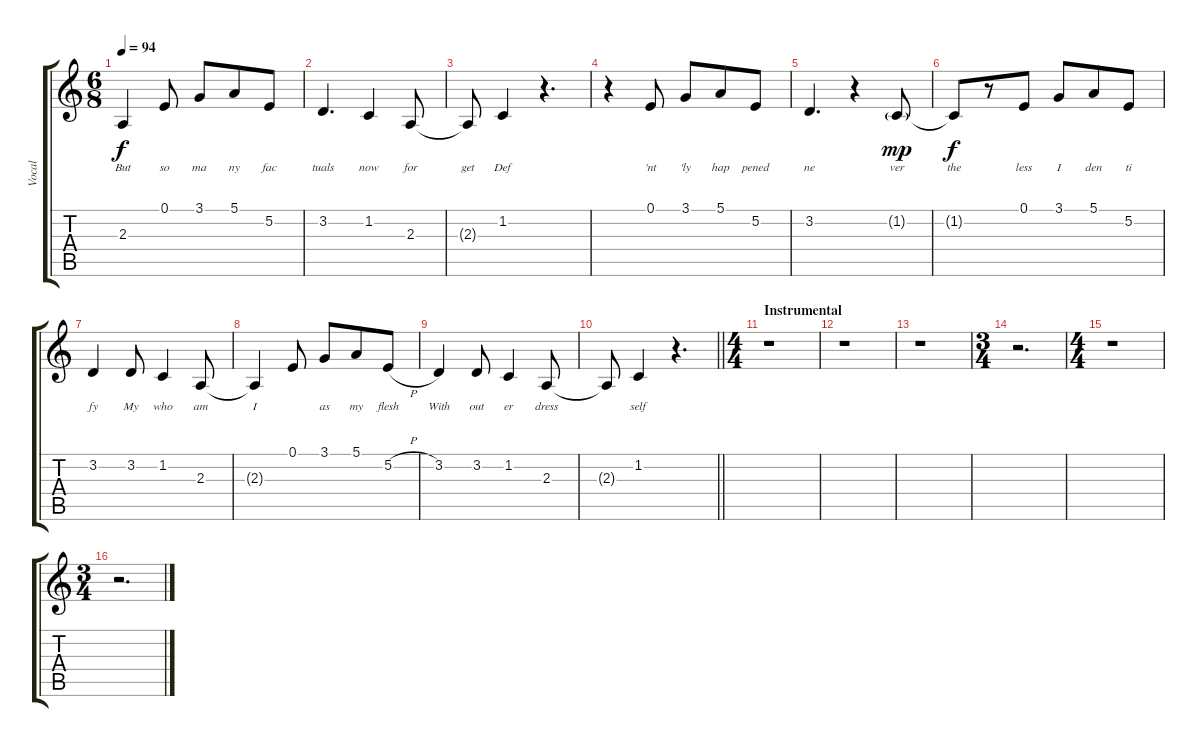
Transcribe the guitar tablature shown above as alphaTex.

\track ("Vocal" "Vocal") {instrument acousticgrandpiano}
\staff {score tabs}
\tuning (E4 B3 G3 D3 A2 E2) {hide}
\ts (6 8)
\tempo 94
\clef g2
\ks c
2.3{t}.4{lyrics (0 "But") lyrics (1 "") lyrics (2 "") lyrics (3 "") lyrics (4 "") dy f} 0.1.8{lyrics (0 "so") lyrics (1 "") lyrics (2 "") lyrics (3 "") lyrics (4 "")} 3.1.8{lyrics (0 "ma") lyrics (1 "") lyrics (2 "") lyrics (3 "") lyrics (4 "")} 5.1.8{lyrics (0 "ny") lyrics (1 "") lyrics (2 "") lyrics (3 "") lyrics (4 "")} 5.2.8{lyrics (0 "fac") lyrics (1 "") lyrics (2 "") lyrics (3 "") lyrics (4 "")} |
3.2.4{d lyrics (0 "tuals") lyrics (1 "") lyrics (2 "") lyrics (3 "") lyrics (4 "")} 1.2.4{lyrics (0 "now") lyrics (1 "") lyrics (2 "") lyrics (3 "") lyrics (4 "")} 2.3.8{lyrics (0 "for") lyrics (1 "") lyrics (2 "") lyrics (3 "") lyrics (4 "")} |
2.3{t}.8{lyrics (0 "get") lyrics (1 "") lyrics (2 "") lyrics (3 "") lyrics (4 "")} 1.2.4{lyrics (0 "Def") lyrics (1 "") lyrics (2 "") lyrics (3 "") lyrics (4 "")} r.4{d} |
r.4 0.1.8{lyrics (0 "'nt") lyrics (1 "") lyrics (2 "") lyrics (3 "") lyrics (4 "")} 3.1.8{lyrics (0 "'ly") lyrics (1 "") lyrics (2 "") lyrics (3 "") lyrics (4 "")} 5.1.8{lyrics (0 "hap") lyrics (1 "") lyrics (2 "") lyrics (3 "") lyrics (4 "")} 5.2.8{lyrics (0 "pened") lyrics (1 "") lyrics (2 "") lyrics (3 "") lyrics (4 "")} |
3.2.4{d lyrics (0 "ne") lyrics (1 "") lyrics (2 "") lyrics (3 "") lyrics (4 "")} r.4 1.2{g}.8{lyrics (0 "ver") lyrics (1 "") lyrics (2 "") lyrics (3 "") lyrics (4 "") dy mp} |
1.2{t}.8{lyrics (0 "the") lyrics (1 "") lyrics (2 "") lyrics (3 "") lyrics (4 "") dy f} r.8 0.1.8{lyrics (0 "less") lyrics (1 "") lyrics (2 "") lyrics (3 "") lyrics (4 "")} 3.1.8{lyrics (0 "I") lyrics (1 "") lyrics (2 "") lyrics (3 "") lyrics (4 "")} 5.1.8{lyrics (0 "den") lyrics (1 "") lyrics (2 "") lyrics (3 "") lyrics (4 "")} 5.2.8{lyrics (0 "ti") lyrics (1 "") lyrics (2 "") lyrics (3 "") lyrics (4 "")} |
3.2.4{lyrics (0 "fy") lyrics (1 "") lyrics (2 "") lyrics (3 "") lyrics (4 "")} 3.2.8{lyrics (0 "My") lyrics (1 "") lyrics (2 "") lyrics (3 "") lyrics (4 "")} 1.2.4{lyrics (0 "who") lyrics (1 "") lyrics (2 "") lyrics (3 "") lyrics (4 "")} 2.3.8{lyrics (0 "am") lyrics (1 "") lyrics (2 "") lyrics (3 "") lyrics (4 "")} |
2.3{t}.4{lyrics (0 "I") lyrics (1 "") lyrics (2 "") lyrics (3 "") lyrics (4 "")} 0.1.8{lyrics (0 "") lyrics (1 "") lyrics (2 "") lyrics (3 "") lyrics (4 "")} 3.1.8{lyrics (0 "as") lyrics (1 "") lyrics (2 "") lyrics (3 "") lyrics (4 "")} 5.1.8{lyrics (0 "my") lyrics (1 "") lyrics (2 "") lyrics (3 "") lyrics (4 "")} 5.2{h}.8{lyrics (0 "flesh") lyrics (1 "") lyrics (2 "") lyrics (3 "") lyrics (4 "")} |
3.2.4{lyrics (0 "With") lyrics (1 "") lyrics (2 "") lyrics (3 "") lyrics (4 "")} 3.2.8{lyrics (0 "out") lyrics (1 "") lyrics (2 "") lyrics (3 "") lyrics (4 "")} 1.2.4{lyrics (0 "er") lyrics (1 "") lyrics (2 "") lyrics (3 "") lyrics (4 "")} 2.3.8{lyrics (0 "dress") lyrics (1 "") lyrics (2 "") lyrics (3 "") lyrics (4 "")} |
\barLineRight lightlight
2.3{t}.8{lyrics (0 "") lyrics (1 "") lyrics (2 "") lyrics (3 "") lyrics (4 "")} 1.2.4{lyrics (0 "self") lyrics (1 "") lyrics (2 "") lyrics (3 "") lyrics (4 "")} r.4{d} |
\ts (4 4)
\section ("" "Instrumental")
r.1 |
r.1 |
r.1 |
\ts (3 4)
r.2{d} |
\ts (4 4)
r.1 |
\ts (3 4)
r.2{d}
